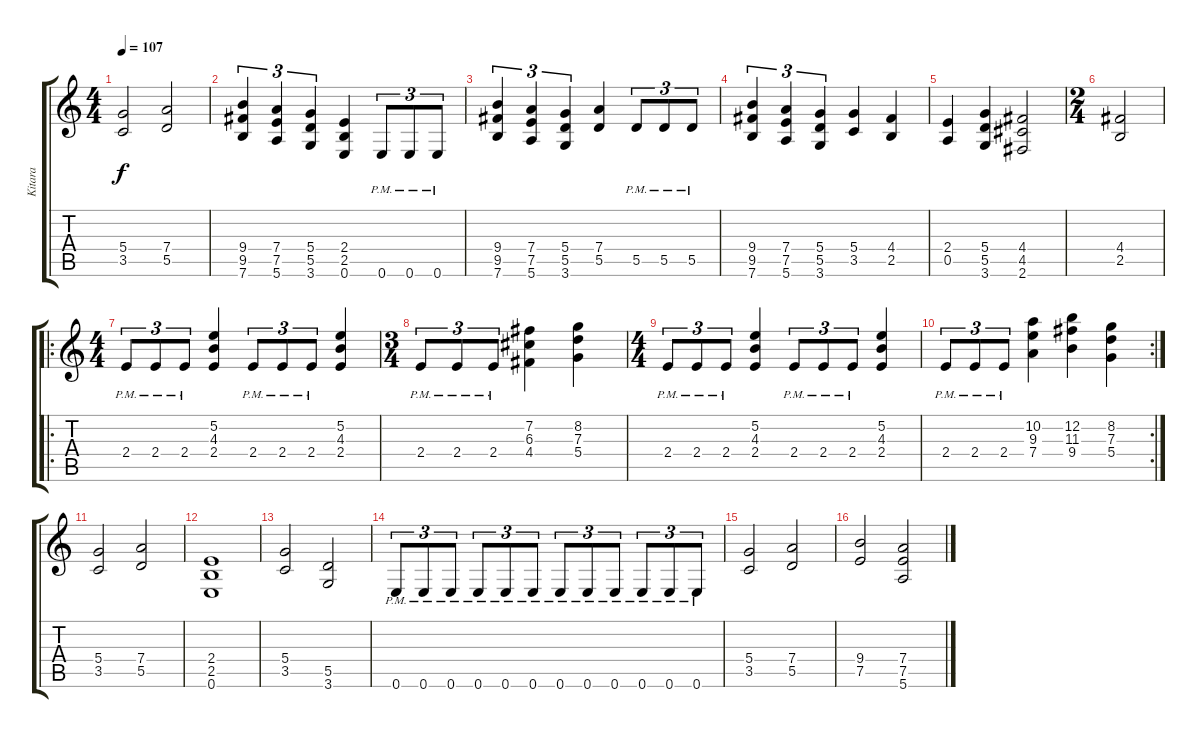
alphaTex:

\track ("Kitara" "Kitara") {instrument overdrivenguitar}
\staff {score tabs}
\tuning (E4 B3 G3 D3 A2 E2) {hide}
\ts (4 4)
\tempo 107
\clef g2
\ks c
(5.4{t} 3.5{t}).2{dy f} (7.4 5.5).2 |
(9.4 9.5 7.6).4{tu (3 2)} (7.4 7.5 5.6).4{tu (3 2)} (5.4 5.5 3.6).4{tu (3 2)} (2.4 2.5 0.6).4 0.6{pm}.8{tu (3 2)} 0.6{pm}.8{tu (3 2)} 0.6{pm}.8{tu (3 2)} |
(9.4 9.5 7.6).4{tu (3 2)} (7.4 7.5 5.6).4{tu (3 2)} (5.4 5.5 3.6).4{tu (3 2)} (7.4 5.5).4 5.5{pm}.8{tu (3 2)} 5.5{pm}.8{tu (3 2)} 5.5{pm}.8{tu (3 2)} |
(9.4 9.5 7.6).4{tu (3 2)} (7.4 7.5 5.6).4{tu (3 2)} (5.4 5.5 3.6).4{tu (3 2)} (5.4 3.5).4 (4.4 2.5).4 |
(2.4 0.5).4 (5.4 5.5 3.6).4 (4.4 4.5 2.6).2 |
\ts (2 4)
(4.4 2.5).2 |
\ro
\ts (4 4)
2.4{pm}.8{tu (3 2)} 2.4{pm}.8{tu (3 2)} 2.4{pm}.8{tu (3 2)} (5.2 4.3 2.4).4 2.4{pm}.8{tu (3 2)} 2.4{pm}.8{tu (3 2)} 2.4{pm}.8{tu (3 2)} (5.2 4.3 2.4).4 |
\ts (3 4)
2.4{pm}.8{tu (3 2)} 2.4{pm}.8{tu (3 2)} 2.4{pm}.8{tu (3 2)} (7.2 6.3 4.4).4 (8.2 7.3 5.4).4 |
\ts (4 4)
2.4{pm}.8{tu (3 2)} 2.4{pm}.8{tu (3 2)} 2.4{pm}.8{tu (3 2)} (5.2 4.3 2.4).4 2.4{pm}.8{tu (3 2)} 2.4{pm}.8{tu (3 2)} 2.4{pm}.8{tu (3 2)} (5.2 4.3 2.4).4 |
\rc 2
2.4{pm}.8{tu (3 2)} 2.4{pm}.8{tu (3 2)} 2.4{pm}.8{tu (3 2)} (10.2 9.3 7.4).4 (12.2 11.3 9.4).4 (8.2 7.3 5.4).4 |
(5.4 3.5).2 (7.4 5.5).2 |
(2.4 2.5 0.6).1 |
(5.4 3.5).2 (5.5 3.6).2 |
0.6{pm}.8{tu (3 2)} 0.6{pm}.8{tu (3 2)} 0.6{pm}.8{tu (3 2)} 0.6{pm}.8{tu (3 2)} 0.6{pm}.8{tu (3 2)} 0.6{pm}.8{tu (3 2)} 0.6{pm}.8{tu (3 2)} 0.6{pm}.8{tu (3 2)} 0.6{pm}.8{tu (3 2)} 0.6{pm}.8{tu (3 2)} 0.6{pm}.8{tu (3 2)} 0.6{pm}.8{tu (3 2)} |
(5.4 3.5).2 (7.4 5.5).2 |
(9.4 7.5).2 (7.4 7.5 5.6).2
